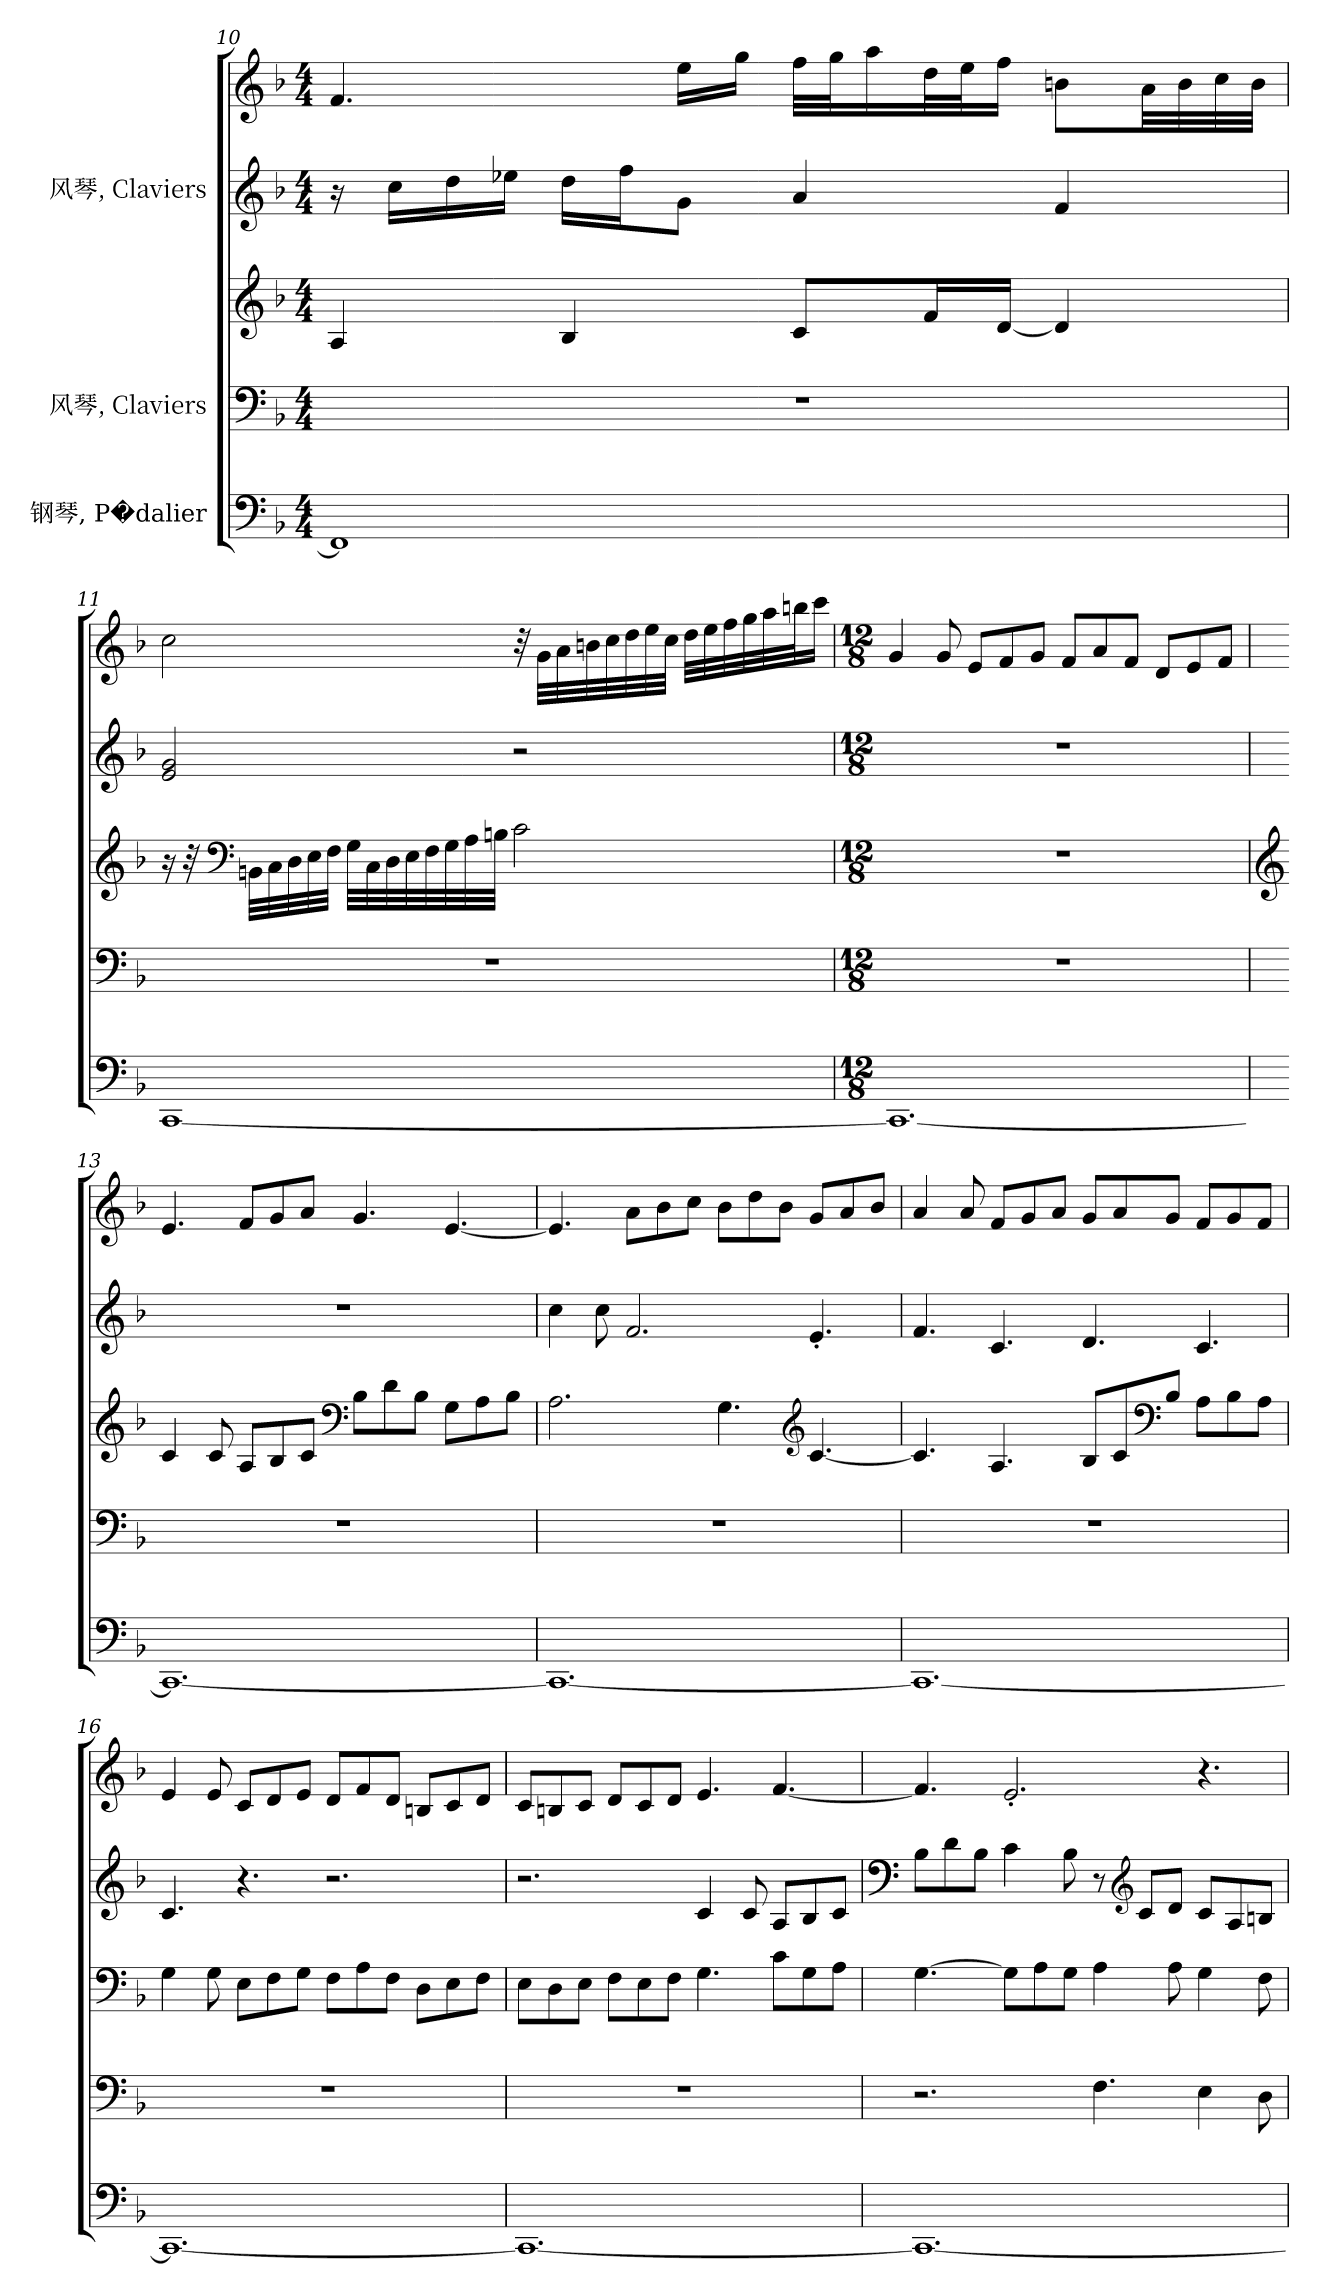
**kern	**kern	**kern	**kern	**kern
*part3	*part2	*part2	*part1	*part1
*staff5	*staff4	*staff3	*staff2	*staff1
*I"钢琴, P�dalier	*I"风琴, Claviers	*	*I"风琴, Claviers	*
!!LO:LB:g=z
*clefF4	*clefF4	*clefG2	*clefG2	*clefG2
*k[b-]	*k[b-]	*k[b-]	*k[b-]	*k[b-]
*M4/4	*M4/4	*M4/4	*M4/4	*M4/4
=10	=10	=10	=10	=10
1FF]	1r	4A/	16r	4.f/
.	.	.	16cc\LL	.
.	.	.	16dd\	.
.	.	.	16ee-X\JJ	.
.	.	4B-/	16dd\LL	.
.	.	.	16ff\J	.
.	.	.	8g\J	16ee\LL
.	.	.	.	16gg\JJ
.	.	8c/L	4a/	32ff\LLL
.	.	.	.	32gg\J
.	.	.	.	16aa\
.	.	16f/L	.	32dd\L
.	.	.	.	32ee\J
.	.	[16d/JJ	.	16ff\JJ
.	.	4d/]	4f/	8bn\L
.	.	.	.	32a\LL
.	.	.	.	32b\
.	.	.	.	32cc\
.	.	.	.	32b\JJJ
!!LO:PB:g=z
=11	=11	=11	=11	=11
[1CC	1r	16r	2e/ 2g/	2cc\
.	.	32r	.	.
*	*	*clefF4	*	*
.	.	32BBn\LLL	.	.
.	.	32C\	.	.
.	.	32D\	.	.
.	.	32E\	.	.
.	.	32F\JJJ	.	.
.	.	32G\LLL	.	.
.	.	32C\	.	.
.	.	32D\	.	.
.	.	32E\	.	.
.	.	32F\	.	.
.	.	32G\	.	.
.	.	32A\	.	.
.	.	32Bn\JJJ	.	.
.	.	2c\	2r	32r
.	.	.	.	32g\LLL
.	.	.	.	32a\
.	.	.	.	32bn\
.	.	.	.	32cc\
.	.	.	.	32dd\
.	.	.	.	32ee\
.	.	.	.	32cc\JJJ
.	.	.	.	32dd\LLL
.	.	.	.	32ee\
.	.	.	.	32ff\
.	.	.	.	32gg\
.	.	.	.	32aa\
.	.	.	.	32bbn\J
.	.	.	.	16ccc\JJ
!!LO:LB:g=z
=12	=12	=12	=12	=12
*M12/8	*M12/8	*M12/8	*M12/8	*M12/8
*	*	*	*	*MM82
1.CC_	1.r	1.r	1.r	4g/
.	.	.	.	8g/
.	.	.	.	8e/L
.	.	.	.	8f/
.	.	.	.	8g/J
.	.	.	.	8f/L
.	.	.	.	8a/
.	.	.	.	8f/J
.	.	.	.	8d/L
.	.	.	.	8e/
.	.	.	.	8f/J
=13	=13	=13	=13	=13
*	*	*clefG2	*	*
1.CC_	1.r	4c/	1.r	4.e/
.	.	8c/	.	.
.	.	8A/L	.	8f/L
.	.	8B-/	.	8g/
.	.	8c/J	.	8a/J
*	*	*clefF4	*	*
.	.	8B-\L	.	4.g/
.	.	8d\	.	.
.	.	8B-\J	.	.
.	.	8G\L	.	[4.e/
.	.	8A\	.	.
.	.	8B-\J	.	.
=14	=14	=14	=14	=14
1.CC_	1.r	2.A\	4cc\	4.e/]
.	.	.	8cc\	.
.	.	.	2.f/	8a\L
.	.	.	.	8b-\
.	.	.	.	8cc\J
.	.	4.G\	.	8b-\L
.	.	.	.	8dd\
.	.	.	.	8b-\J
*	*	*clefG2	*	*
.	.	[4.c/	4.e'/	8g/L
.	.	.	.	8a/
.	.	.	.	8b-/J
!!LO:PB:g=z
=15	=15	=15	=15	=15
1.CC_	1.r	4.c/]	4.f/	4a/
.	.	.	.	8a/
.	.	4.A/	4.c/	8f/L
.	.	.	.	8g/
.	.	.	.	8a/J
.	.	8B-/L	4.d/	8g/L
.	.	8c/	.	8a/
*	*	*clefF4	*	*
.	.	8B-/J	.	8g/J
.	.	8A\L	4.c/	8f/L
.	.	8B-\	.	8g/
.	.	8A\J	.	8f/J
=16	=16	=16	=16	=16
1.CC_	1.r	4G\	4.c/	4e/
.	.	8G\	.	8e/
.	.	8E\L	4.r	8c/L
.	.	8F\	.	8d/
.	.	8G\J	.	8e/J
.	.	8F\L	2.r	8d/L
.	.	8A\	.	8f/
.	.	8F\J	.	8d/J
.	.	8D\L	.	8Bn/L
.	.	8E\	.	8c/
.	.	8F\J	.	8d/J
=17	=17	=17	=17	=17
1.CC_	1.r	8E\L	2.r	8c/L
.	.	8D\	.	8Bn/
.	.	8E\J	.	8c/J
.	.	8F\L	.	8d/L
.	.	8E\	.	8c/
.	.	8F\J	.	8d/J
.	.	4.G\	4c/	4.e/
.	.	.	8c/	.
.	.	8c\L	8A/L	[4.f/
.	.	8G\	8B-/	.
.	.	8A\J	8c/J	.
!!LO:LB:g=z
=18	=18	=18	=18	=18
*	*	*	*clefF4	*
1.CC_	2.r	[4.G\	8B-\L	4.f/]
.	.	.	8d\	.
.	.	.	8B-\J	.
.	.	8G\L]	4c\	2.e'/
.	.	8A\	.	.
.	.	8G\J	8B-\	.
.	4.F\	4A\	8r	.
*	*	*	*clefG2	*
.	.	.	8c/L	.
.	.	8A\	8d/J	.
.	4E\	4G\	8c/L	4.r
.	.	.	8A/	.
.	8D\	8F\	8Bn/J	.
=	=	=	=	=
*-	*-	*-	*-	*-
